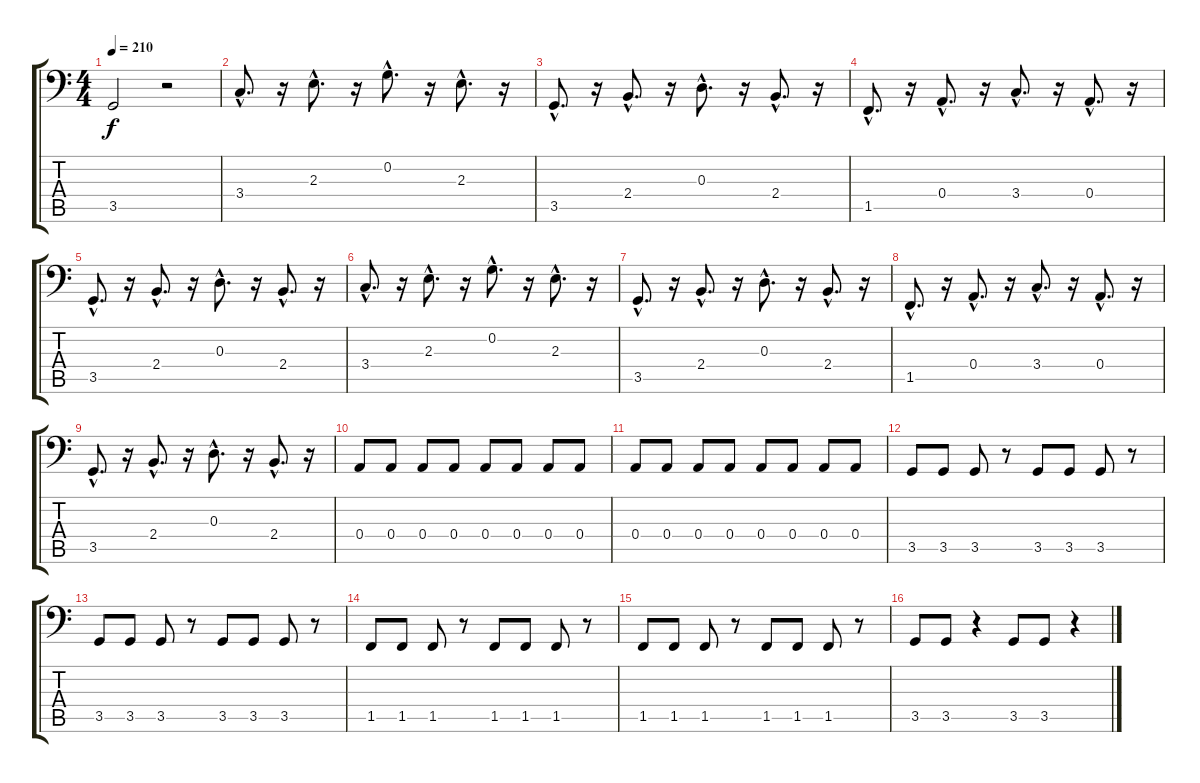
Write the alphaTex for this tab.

\track "" {instrument electricbassfinger}
\staff {score tabs}
\tuning (C3 G2 D2 A1 E1 B0) {hide}
\ts (4 4)
\tempo 210
\clef f4
\ks c
3.5.2{dy f} r.2 |
3.4{hac}.8{d} r.16 2.3{hac}.8{d} r.16 0.2{hac}.8{d} r.16 2.3{hac}.8{d} r.16 |
3.5{hac}.8{d} r.16 2.4{hac}.8{d} r.16 0.3{hac}.8{d} r.16 2.4{hac}.8{d} r.16 |
1.5{hac}.8{d} r.16 0.4{hac}.8{d} r.16 3.4{hac}.8{d} r.16 0.4{hac}.8{d} r.16 |
3.5{hac}.8{d} r.16 2.4{hac}.8{d} r.16 0.3{hac}.8{d} r.16 2.4{hac}.8{d} r.16 |
3.4{hac}.8{d} r.16 2.3{hac}.8{d} r.16 0.2{hac}.8{d} r.16 2.3{hac}.8{d} r.16 |
3.5{hac}.8{d} r.16 2.4{hac}.8{d} r.16 0.3{hac}.8{d} r.16 2.4{hac}.8{d} r.16 |
1.5{hac}.8{d} r.16 0.4{hac}.8{d} r.16 3.4{hac}.8{d} r.16 0.4{hac}.8{d} r.16 |
3.5{hac}.8{d} r.16 2.4{hac}.8{d} r.16 0.3{hac}.8{d} r.16 2.4{hac}.8{d} r.16 |
0.4.8 0.4.8 0.4.8 0.4.8 0.4.8 0.4.8 0.4.8 0.4.8 |
0.4.8 0.4.8 0.4.8 0.4.8 0.4.8 0.4.8 0.4.8 0.4.8 |
3.5.8 3.5.8 3.5.8 r.8 3.5.8 3.5.8 3.5.8 r.8 |
3.5.8 3.5.8 3.5.8 r.8 3.5.8 3.5.8 3.5.8 r.8 |
1.5.8 1.5.8 1.5.8 r.8 1.5.8 1.5.8 1.5.8 r.8 |
1.5.8 1.5.8 1.5.8 r.8 1.5.8 1.5.8 1.5.8 r.8 |
3.5.8 3.5.8 r.4 3.5.8 3.5.8 r.4
